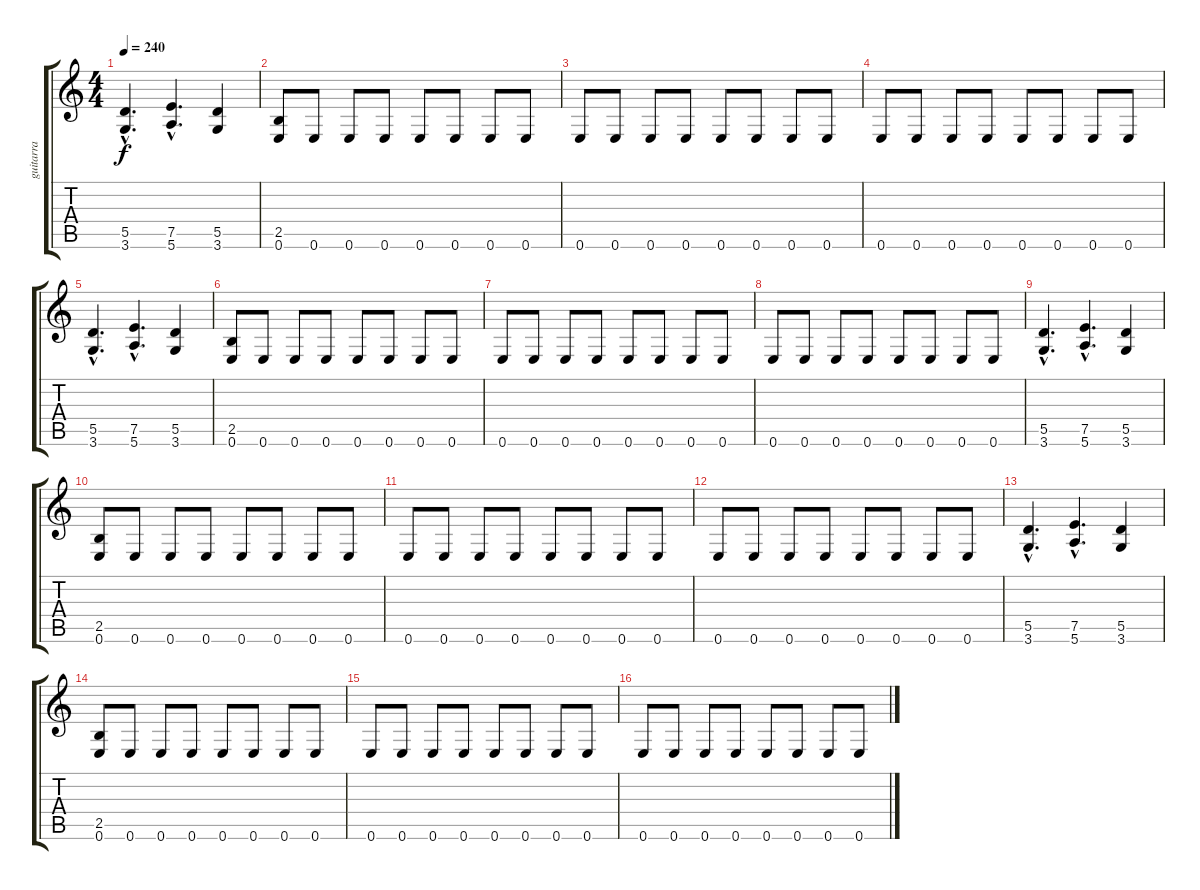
\track ("guitarra" "guitarra") {instrument distortionguitar}
\staff {score tabs}
\tuning (E4 B3 G3 D3 A2 E2) {hide}
\ts (4 4)
\tempo 240
\clef g2
\ks c
(5.5{hac} 3.6{hac}).4{d dy f instrument distortionguitar} (7.5{hac} 5.6{hac}).4{d} (5.5 3.6).4 |
(2.5 0.6).8 0.6.8 0.6.8 0.6.8 0.6.8 0.6.8 0.6.8 0.6.8 |
0.6.8 0.6.8 0.6.8 0.6.8 0.6.8 0.6.8 0.6.8 0.6.8 |
0.6.8 0.6.8 0.6.8 0.6.8 0.6.8 0.6.8 0.6.8 0.6.8 |
(5.5{hac} 3.6{hac}).4{d} (7.5{hac} 5.6{hac}).4{d} (5.5 3.6).4 |
(2.5 0.6).8 0.6.8 0.6.8 0.6.8 0.6.8 0.6.8 0.6.8 0.6.8 |
0.6.8 0.6.8 0.6.8 0.6.8 0.6.8 0.6.8 0.6.8 0.6.8 |
0.6.8 0.6.8 0.6.8 0.6.8 0.6.8 0.6.8 0.6.8 0.6.8 |
(5.5{hac} 3.6{hac}).4{d} (7.5{hac} 5.6{hac}).4{d} (5.5 3.6).4 |
(2.5 0.6).8 0.6.8 0.6.8 0.6.8 0.6.8 0.6.8 0.6.8 0.6.8 |
0.6.8 0.6.8 0.6.8 0.6.8 0.6.8 0.6.8 0.6.8 0.6.8 |
0.6.8 0.6.8 0.6.8 0.6.8 0.6.8 0.6.8 0.6.8 0.6.8 |
(5.5{hac} 3.6{hac}).4{d} (7.5{hac} 5.6{hac}).4{d} (5.5 3.6).4 |
(2.5 0.6).8 0.6.8 0.6.8 0.6.8 0.6.8 0.6.8 0.6.8 0.6.8 |
0.6.8 0.6.8 0.6.8 0.6.8 0.6.8 0.6.8 0.6.8 0.6.8 |
0.6.8 0.6.8 0.6.8 0.6.8 0.6.8 0.6.8 0.6.8 0.6.8
